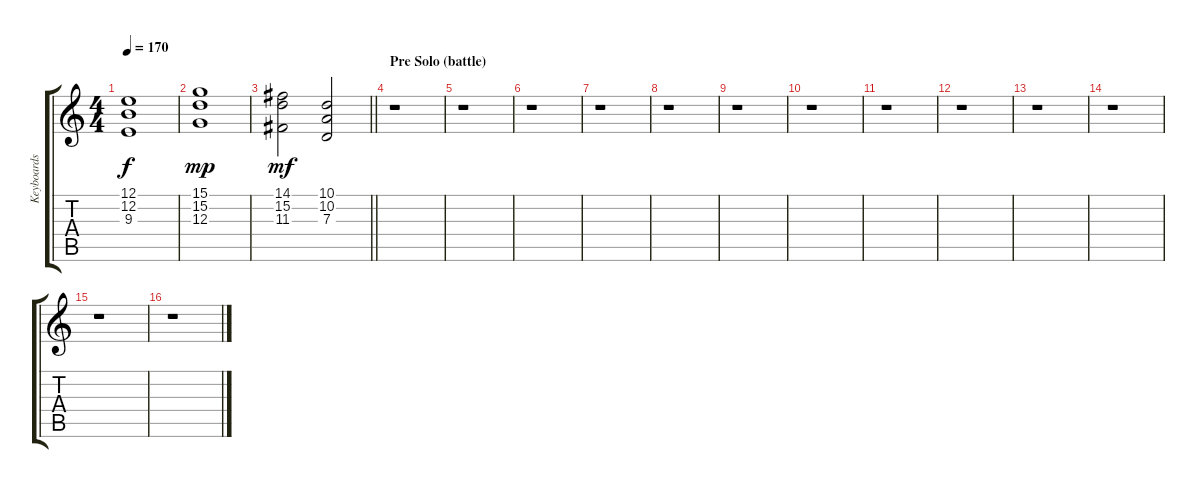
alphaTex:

\track ("Keyboards 3" "Keyboards ") {instrument stringensemble1}
\staff {score tabs}
\tuning (E4 B3 G3 D3 A2 E2) {hide}
\ts (4 4)
\tempo 170
\clef g2
\ks c
(12.1{t} 12.2{t} 9.3{t}).1{dy f} |
(15.1 15.2 12.3).1{dy mp} |
\barLineRight lightlight
(14.1 15.2 11.3).2{dy mf} (10.1 10.2 7.3).2 |
\section ("" "Pre Solo (battle)")
r.1 |
r.1 |
r.1 |
r.1 |
r.1 |
r.1 |
r.1 |
r.1 |
r.1 |
r.1 |
r.1 |
r.1 |
r.1
